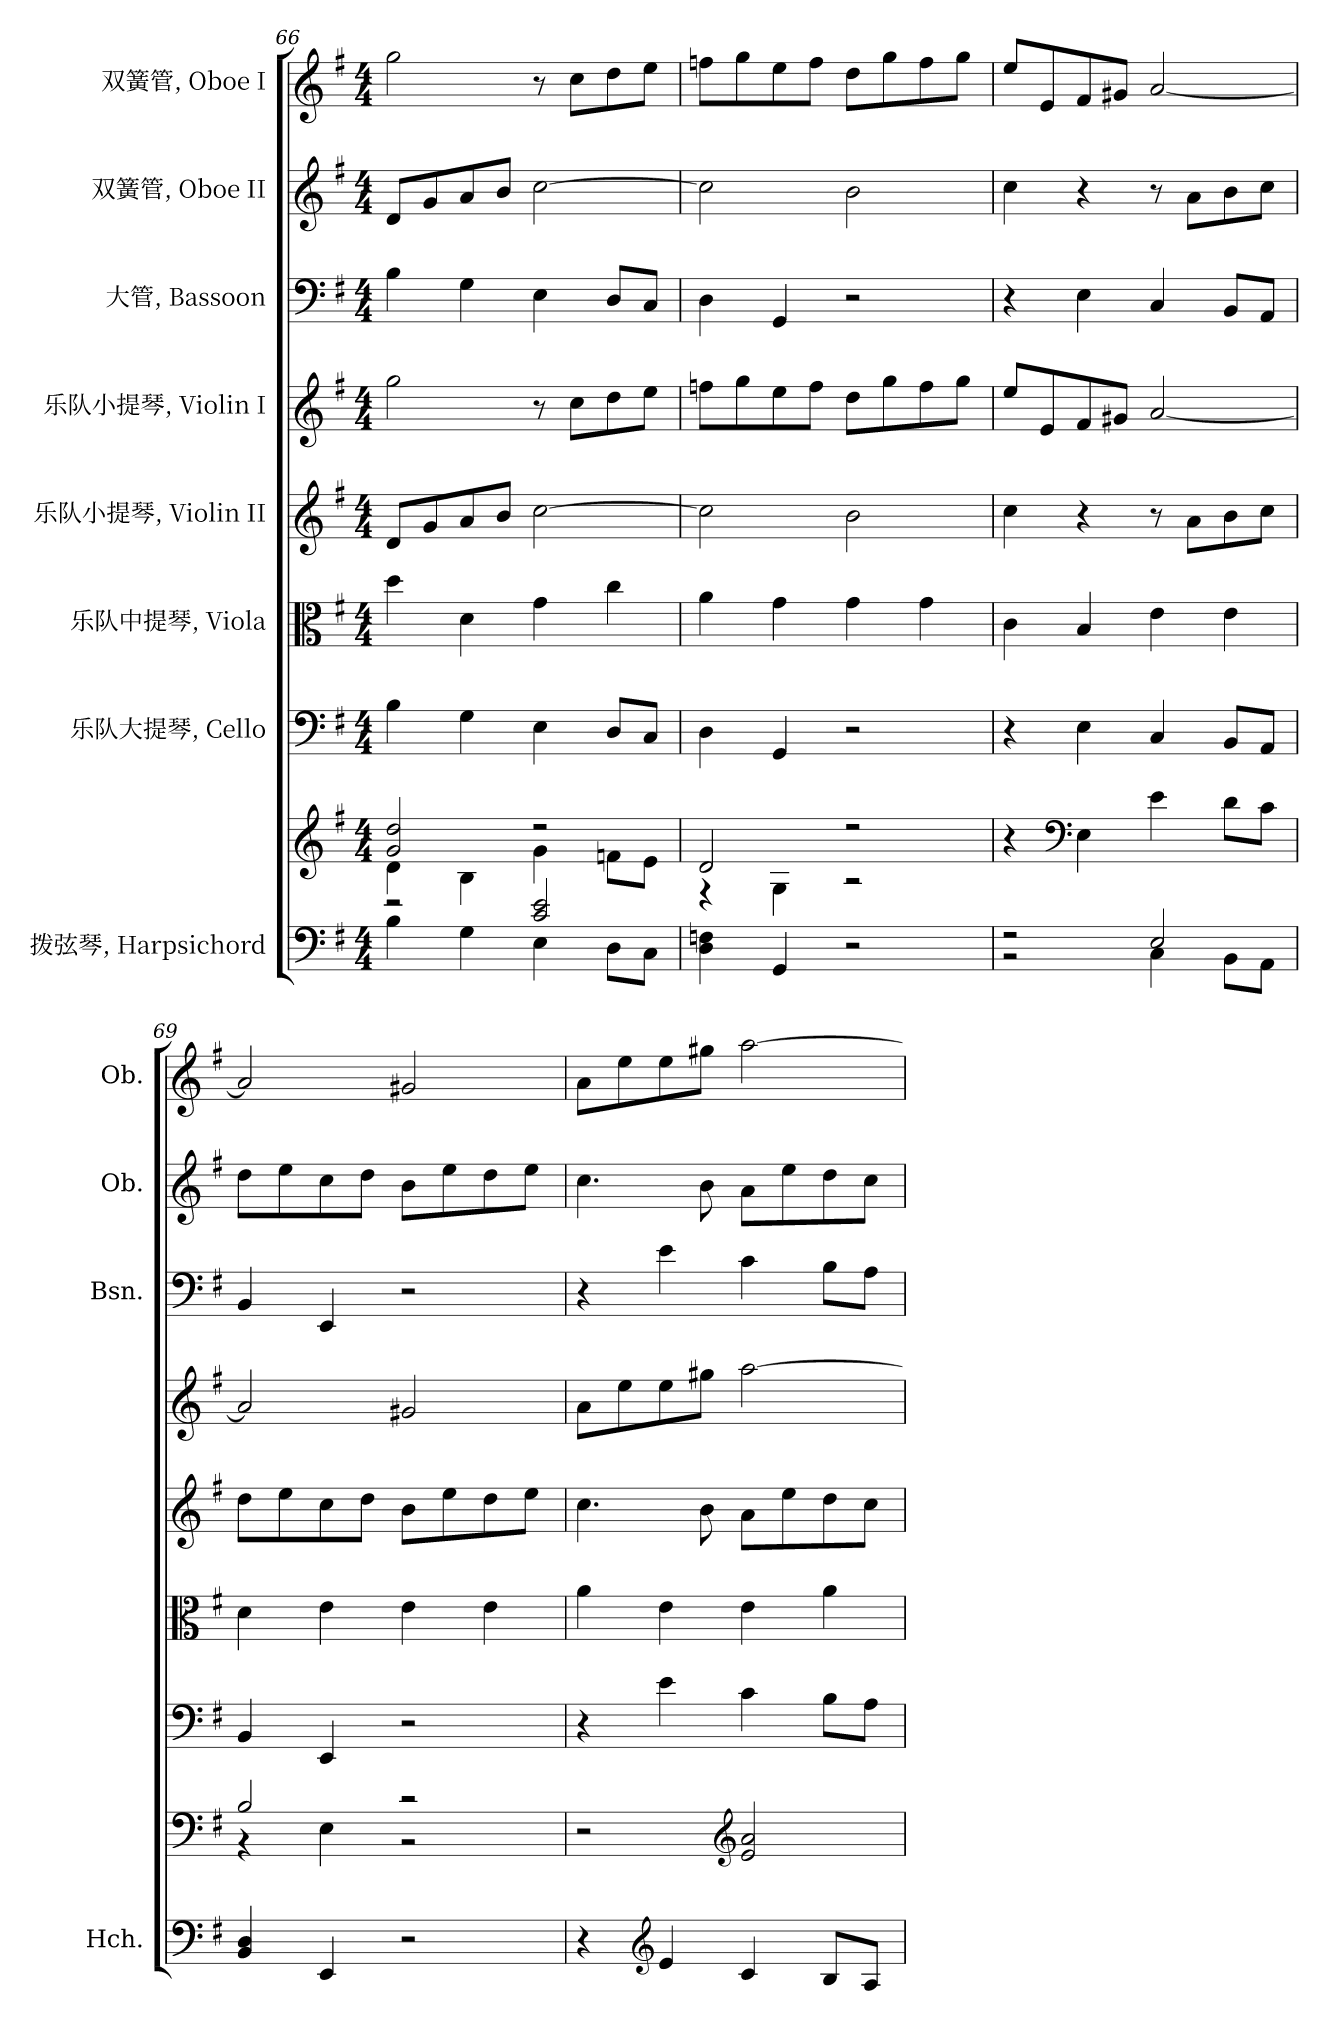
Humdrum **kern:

**kern	**kern	**kern	**kern	**kern	**kern	**kern	**kern	**kern
*part8	*part8	*part7	*part6	*part5	*part4	*part3	*part2	*part1
*staff9	*staff8	*staff7	*staff6	*staff5	*staff4	*staff3	*staff2	*staff1
*I"拨弦琴, Harpsichord	*	*I"乐队大提琴, Cello	*I"乐队中提琴, Viola	*I"乐队小提琴, Violin II	*I"乐队小提琴, Violin I	*I"大管, Bassoon	*I"双簧管, Oboe II	*I"双簧管, Oboe I
*I'Hch.	*	*	*	*	*	*I'Bsn.	*I'Ob.	*I'Ob.
*clefF4	*clefG2	*clefF4	*clefC3	*clefG2	*clefG2	*clefF4	*clefG2	*clefG2
*k[f#]	*k[f#]	*k[f#]	*k[f#]	*k[f#]	*k[f#]	*k[f#]	*k[f#]	*k[f#]
*M4/4	*M4/4	*M4/4	*M4/4	*M4/4	*M4/4	*M4/4	*M4/4	*M4/4
=66	=66	=66	=66	=66	=66	=66	=66	=66
*^	*^	*	*	*	*	*	*	*
2r	4B\	2g/ 2dd/	4d\	4B\	4dd\	8d/L	2gg\	4B\	8d/L	2gg\
.	.	.	.	.	.	8g/	.	.	8g/	.
.	4G\	.	4B\	4G\	4d\	8a/	.	4G\	8a/	.
.	.	.	.	.	.	8b/J	.	.	8b/J	.
2c/ 2e/	4E\	2r	4g\	4E\	4g\	[2cc\	8r	4E\	[2cc\	8r
.	.	.	.	.	.	.	8cc\L	.	.	8cc\L
.	8D\L	.	8fn\L	8D/L	4cc\	.	8dd\	8D/L	.	8dd\
.	8C\J	.	8e\J	8C/J	.	.	8ee\J	8C/J	.	8ee\J
*v	*v	*	*	*	*	*	*	*	*	*
=67	=67	=67	=67	=67	=67	=67	=67	=67	=67
4D\ 4Fn\	2d/	4r	4D\	4a\	2cc\]	8ffn\L	4D\	2cc\]	8ffn\L
.	.	.	.	.	.	8gg\	.	.	8gg\
4GG/	.	4G\	4GG/	4g\	.	8ee\	4GG/	.	8ee\
.	.	.	.	.	.	8ff\J	.	.	8ff\J
2r	2r	2r	2r	4g\	2b\	8dd\L	2r	2b\	8dd\L
.	.	.	.	.	.	8gg\	.	.	8gg\
.	.	.	.	4g\	.	8ff\	.	.	8ff\
.	.	.	.	.	.	8gg\J	.	.	8gg\J
*	*v	*v	*	*	*	*	*	*	*
=68	=68	=68	=68	=68	=68	=68	=68	=68
*^	*	*	*	*	*	*	*	*
2r	2r	4r	4r	4c\	4cc\	8ee/L	4r	4cc\	8ee/L
.	.	.	.	.	.	8e/	.	.	8e/
*	*	*clefF4	*	*	*	*	*	*	*
.	.	4E\	4E\	4B/	4r	8f#/	4E\	4r	8f#/
.	.	.	.	.	.	8g#X/J	.	.	8g#X/J
2E/	4C\	4e\	4C/	4e\	8r	[2a/	4C/	8r	[2a/
.	.	.	.	.	8a\L	.	.	8a\L	.
.	8BB\L	8d\L	8BB/L	4e\	8b\	.	8BB/L	8b\	.
.	8AA\J	8c\J	8AA/J	.	8cc\J	.	8AA/J	8cc\J	.
*v	*v	*	*	*	*	*	*	*	*
!!LO:PB:g=z
=69	=69	=69	=69	=69	=69	=69	=69	=69
*	*^	*	*	*	*	*	*	*
4BB/ 4D/	2B/	4r	4BB/	4d\	8dd\L	2a/]	4BB/	8dd\L	2a/]
.	.	.	.	.	8ee\	.	.	8ee\	.
4EE/	.	4E\	4EE/	4e\	8cc\	.	4EE/	8cc\	.
.	.	.	.	.	8dd\J	.	.	8dd\J	.
2r	2r	2r	2r	4e\	8b\L	2g#X/	2r	8b\L	2g#X/
.	.	.	.	.	8ee\	.	.	8ee\	.
.	.	.	.	4e\	8dd\	.	.	8dd\	.
.	.	.	.	.	8ee\J	.	.	8ee\J	.
*	*v	*v	*	*	*	*	*	*	*
=70	=70	=70	=70	=70	=70	=70	=70	=70
4r	2r	4r	4a\	4.cc\	8a\L	4r	4.cc\	8a\L
.	.	.	.	.	8ee\	.	.	8ee\
*clefG2	*	*	*	*	*	*	*	*
4e/	.	4e\	4e\	.	8ee\	4e\	.	8ee\
.	.	.	.	8b\	8gg#X\J	.	8b\	8gg#X\J
*	*clefG2	*	*	*	*	*	*	*
4c/	2e/ 2a/	4c\	4e\	8a\L	[2aa\	4c\	8a\L	[2aa\
.	.	.	.	8ee\	.	.	8ee\	.
8B/L	.	8B\L	4a\	8dd\	.	8B\L	8dd\	.
8A/J	.	8A\J	.	8cc\J	.	8A\J	8cc\J	.
=	=	=	=	=	=	=	=	=
*-	*-	*-	*-	*-	*-	*-	*-	*-
